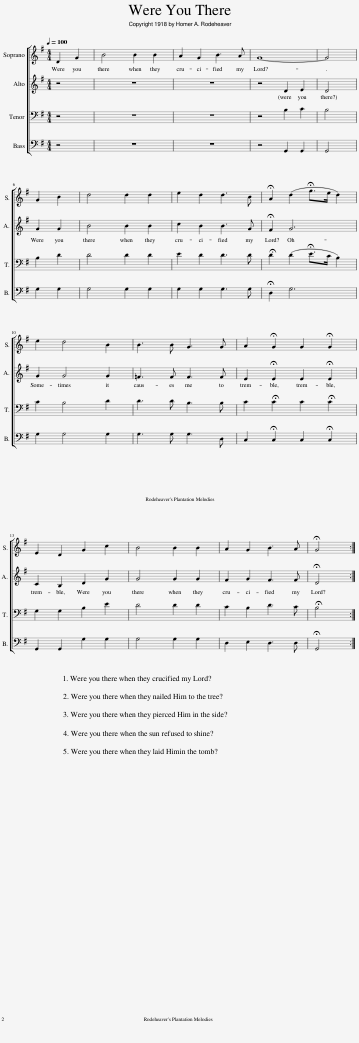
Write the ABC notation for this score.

X:1
%%score [ 1 2 3 4 ]
L:1/8
Q:1/4=100
M:4/4
I:linebreak $
K:G
V:1 treble
V:2 treble
V:3 bass
V:4 bass
V:1
 D2 G2 | B4 B2 B2 | A2 G2 B3 A | G8- | G4 |$ %5
 G2 B2 | d4 d2 d2 | e2 d2 d3 B | !fermata!A2 (d2 !fermata!g>e d2) |$ e2 d4 B2 | %10
 B3 B G3 G | A2 !fermata!G2 G2 !fermata!G2 |$ E2 D2 G2 c2 | B4 B2 B2 | A2 G2 B3 A | %15
 !fermata!G4 :| %16
V:2
 z4 | z8 | z8 | z4 D2 E2 | D4 |$ %5
 G2 G2 | B4 B2 B2 | c2 B2 B3 G | !fermata!F2 G6 |$ G2 G4 G2 | %10
 =F3 F F3 F | E2 !fermata!E2 E2 !fermata!E2 |$ C2 B,2 D2 G2 | G4 G2 G2 | F2 G2 F3 F | %15
 !fermata!D4 :| %16
V:3
 z4 | z8 | z8 | z4 B,2 C2 | B,4 |$ %5
 B,2 D2 | D4 D2 D2 | E2 D2 D3 D | !fermata!D2 (D2 !fermata!E>C B,2) |$ C2 B,4 D2 | %10
 D3 D B,3 B, | C2 !fermata!C2 C2 !fermata!C2 |$ G,2 G,2 B,2 E2 | D4 D2 D2 | C2 B,2 D3 C | %15
 !fermata!B,4 :| %16
V:4
 z4 | z8 | z8 | z4 G,,2 G,,2 | G,,4 |$ %5
 G,2 G,2 | G,4 G,2 G,2 | G,2 G,2 G,3 G, | !fermata!D,2 G,6 |$ G,2 G,4 G,2 | %10
 G,3 G, G,3 D, | C,2 !fermata!C,2 C,2 !fermata!C,2 |$ G,,2 G,,2 G,2 G,2 | G,4 G,2 G,2 | D,2 E,2 D,3 D, | %15
 !fermata!G,,4 :| %16
